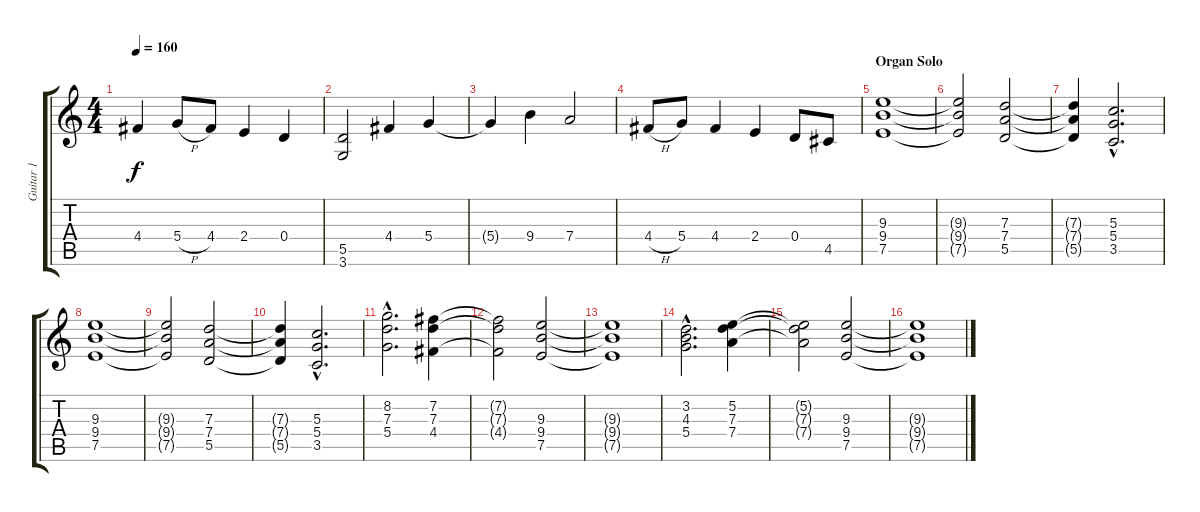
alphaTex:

\track ("Guitar 1" "Guitar 1") {instrument electricguitarjazz}
\staff {score tabs}
\tuning (E4 B3 G3 D3 A2 E2) {hide}
\ts (4 4)
\tempo 160
\clef g2
\ks c
4.4.4{dy f} 5.4{h}.8 4.4.8 2.4.4 0.4.4 |
(5.5 3.6).2 4.4.4 5.4.4 |
5.4{t}.4 9.4.4 7.4.2 |
4.4{h}.8 5.4.8 4.4.4 2.4.4 0.4.8 4.5.8 |
\section ("" "Organ Solo")
(9.3 9.4 7.5).1 |
(9.3{t} 9.4{t} 7.5{t}).2 (7.3 7.4 5.5).2 |
(7.3{t} 7.4{t} 5.5{t}).4 (5.3{hac} 5.4{hac} 3.5{hac}).2{d} |
(9.3 9.4 7.5).1 |
(9.3{t} 9.4{t} 7.5{t}).2 (7.3 7.4 5.5).2 |
(7.3{t} 7.4{t} 5.5{t}).4 (5.3{hac} 5.4{hac} 3.5{hac}).2{d} |
(8.2{hac} 7.3{hac} 5.4{hac}).2{d} (7.2 7.3 4.4).4 |
(7.2{t} 7.3{t} 4.4{t}).2 (9.3 9.4 7.5).2 |
(9.3{t} 9.4{t} 7.5{t}).1 |
(3.2{hac} 4.3{hac} 5.4{hac}).2{d} (5.2 7.3 7.4).4 |
(5.2{t} 7.3{t} 7.4{t}).2 (9.3 9.4 7.5).2 |
(9.3{t} 9.4{t} 7.5{t}).1
